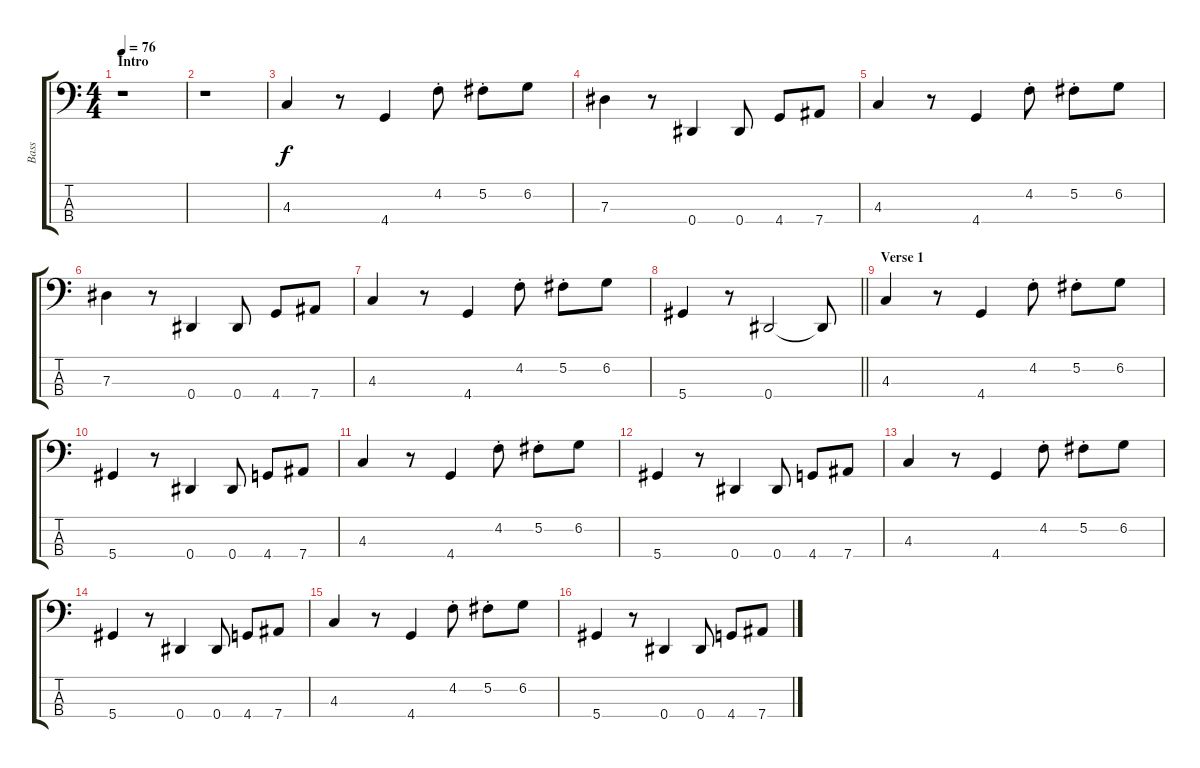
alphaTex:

\track ("Bass" "Bass") {instrument electricbassfinger}
\staff {score tabs}
\tuning (Gb2 Db2 Ab1 Eb1) {hide}
\ts (4 4)
\section ("" "Intro")
\tempo 76
\clef f4
\ks c
r.1{dy f instrument electricbassfinger} |
r.1 |
4.3.4 r.8 4.4.4 4.2{st}.8 5.2{st}.8 6.2.8 |
7.3.4 r.8 0.4.4 0.4.8 4.4.8 7.4.8 |
4.3.4 r.8 4.4.4 4.2{st}.8 5.2{st}.8 6.2.8 |
7.3.4 r.8 0.4.4 0.4.8 4.4.8 7.4.8 |
4.3.4 r.8 4.4.4 4.2{st}.8 5.2{st}.8 6.2.8 |
\barLineRight lightlight
5.4.4 r.8 0.4.2 0.4{t}.8 |
\section ("" "Verse 1")
4.3.4 r.8 4.4.4 4.2{st}.8 5.2{st}.8 6.2.8 |
5.4.4 r.8 0.4.4 0.4.8 4.4.8 7.4.8 |
4.3.4 r.8 4.4.4 4.2{st}.8 5.2{st}.8 6.2.8 |
5.4.4 r.8 0.4.4 0.4.8 4.4.8 7.4.8 |
4.3.4 r.8 4.4.4 4.2{st}.8 5.2{st}.8 6.2.8 |
5.4.4 r.8 0.4.4 0.4.8 4.4.8 7.4.8 |
4.3.4 r.8 4.4.4 4.2{st}.8 5.2{st}.8 6.2.8 |
5.4.4 r.8 0.4.4 0.4.8 4.4.8 7.4.8
